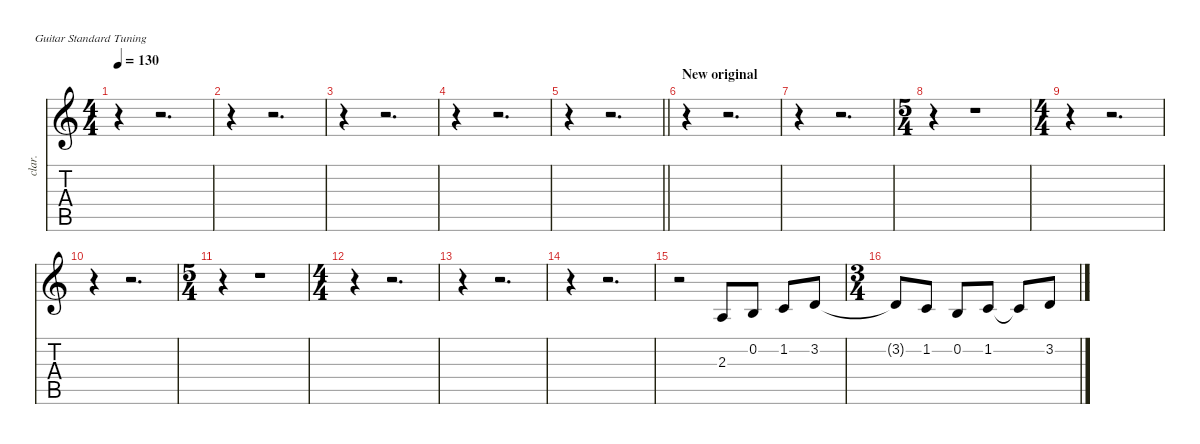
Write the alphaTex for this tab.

\defaultSystemsLayout 4
\hideDynamics
\bracketExtendMode nobrackets
\otherSystemsTrackNameOrientation horizontal
\track ("Chant" "clar.") {instrument clarinet}
\staff {score tabs}
\tuning (E4 B3 G3 D3 A2 E2)
\ts (4 4)
\tempo 130
\clef g2
\ks c
r.4{dy f beam Down} r.2{d beam Down} |
r.4{beam Down} r.2{d beam Down} |
r.4{beam Down} r.2{d beam Down} |
r.4{beam Down} r.2{d beam Down} |
\barLineRight lightlight
r.4{beam Down} r.2{d beam Down} |
\section ("" "New original")
r.4{beam Down} r.2{d beam Down} |
r.4{beam Down} r.2{d beam Down} |
\ts (5 4)
\beaming (8 2 2 2 4)
r.4{beam Down} r.1{beam Down} |
\ts (4 4)
\beaming (8 2 2 2 2)
r.4{beam Down} r.2{d beam Down} |
r.4{beam Down} r.2{d beam Down} |
\ts (5 4)
\beaming (8 2 2 2 4)
r.4{beam Down} r.1{beam Down} |
\ts (4 4)
\beaming (8 2 2 2 2)
r.4{beam Down} r.2{d beam Down} |
r.4{beam Down} r.2{d beam Down} |
r.4{beam Down} r.2{d beam Down} |
r.2{beam Down} 2.3.8{beam Up} 0.2.8{beam Up} 1.2.8{beam Up} 3.2.8{beam Up} |
\ts (3 4)
\beaming (8 2 2 2)
3.2{t}.8{beam Up} 1.2.8{beam Up} 0.2.8{beam Up} 1.2.8{beam Up} 1.2{t}.8{beam Up} 3.2.8{beam Up}
